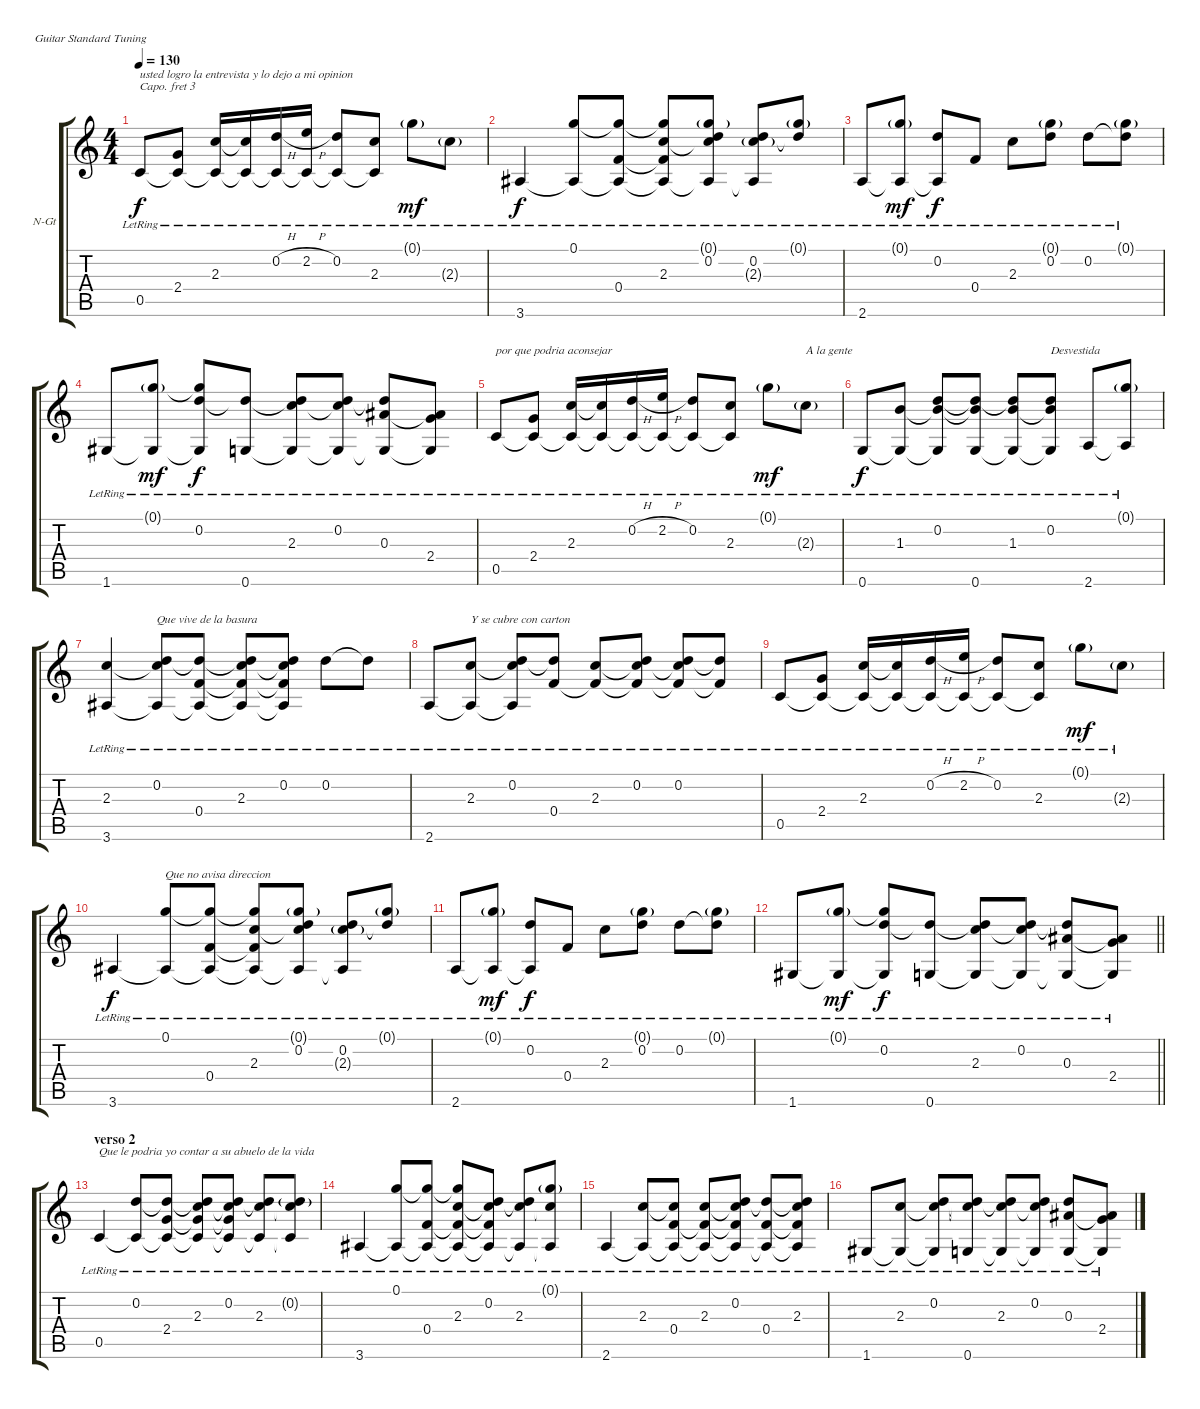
\bracketExtendMode groupsimilarinstruments
\firstSystemTrackNameOrientation horizontal
\otherSystemsTrackNameOrientation horizontal
\track ("Guitarra" "N-Gt") {instrument acousticguitarnylon}
\staff {score tabs}
\capo 3
\tuning (E4 B3 G3 D3 A2 E2)
\ts (4 4)
\tempo 130
\clef g2
\ks c
0.5{lr}.8{txt "usted logro la entrevista y lo dejo a mi opinion" dy f} (2.4{lr} 0.5{lr t}).8 (2.3{lr} 0.5{lr t}).16 (2.3{lr t} 0.5{lr t}).16 (0.2{h lr} 0.5{lr t}).16 (2.2{h lr} 0.5{lr t}).16 (0.2{lr} 0.5{lr t}).8 (2.3{lr} 0.5{lr t}).8 0.1{g lr}.8{dy mf} 2.3{g lr}.8 |
3.6{lr}.4{dy f} (0.1{lr} 3.6{lr t}).8 (0.4{lr} 0.1{lr t} 3.6{lr t}).8 (0.1{lr t} 2.3{lr} 0.4{lr t} 3.6{lr t}).8 (0.1{g} 0.2{lr} 2.3{lr t} 3.6{lr t}).8 (0.2 2.3{g lr} 3.6{lr t}).8 (0.1{g lr} 0.2{t}).8 |
2.6{lr}.8 (0.1{g lr} 2.6{lr t}).8{dy mf} (0.2{lr} 2.6{lr t}).8{dy f} 0.4{lr}.8 2.3{lr}.8 (0.1{g} 0.2{lr}).8 0.2{lr}.8 (0.1{g} 0.2{lr t}).8 |
1.6{lr}.8 (0.1{g lr} 1.6{lr t}).8{dy mf} (0.1{lr t} 0.2{lr} 1.6{lr t}).8{dy f} (0.6{lr} 0.2{lr t}).8 (0.2{lr t} 2.3{lr} 0.6{lr t}).8 (0.2{lr} 2.3{lr t} 0.6{lr t}).8 (0.2{lr t} 0.3{lr} 0.6{lr t}).8 (0.3{lr t} 2.4{lr} 0.6{lr t}).8 |
0.5{lr}.8{txt "por que podria aconsejar"} (2.4{lr} 0.5{lr t}).8 (2.3{lr} 0.5{lr t}).16 (2.3{lr t} 0.5{lr t}).16 (0.2{h lr} 0.5{lr t}).16 (2.2{h lr} 0.5{lr t}).16 (0.2{lr} 0.5{lr t}).8 (2.3{lr} 0.5{lr t}).8 0.1{g lr}.8{dy mf} 2.3{g lr}.8{txt "A la gente"} |
0.6{lr}.8{dy f} (1.3{lr} 0.6{lr t}).8 (0.2{lr} 0.6{lr t} 1.3{lr t}).8 (1.3{lr t} 0.6{lr} 0.2{lr t}).8 (0.2{lr t} 1.3{lr} 0.6{lr t}).8 (0.2{lr} 1.3{lr t} 0.6{lr t}).8{txt "Desvestida"} 2.6{lr}.8 (0.1{g lr} 2.6{lr t}).8 |
(2.3{lr} 3.6{lr}).4 (0.2{lr} 2.3{lr t} 3.6{lr t}).8{txt "Que vive de la basura"} (0.4{lr} 3.6{lr t} 0.2{lr t}).8 (0.2{lr t} 2.3{lr} 0.4{lr t} 3.6{lr t}).8 (0.2{lr} 2.3{lr t} 0.4{lr t} 3.6{lr t}).8 0.2{lr}.8 0.2{lr t}.8 |
2.6{lr}.8 (2.3{lr} 2.6{lr t}).8{txt "Y se cubre con carton"} (0.2{lr} 2.3{lr t} 2.6{lr t}).8 (0.2{lr t} 0.4{lr}).8 (2.3{lr} 0.4{lr t}).8 (0.2{lr} 2.3{lr t} 0.4{lr t}).8 (0.2{lr} 2.3{lr t} 0.4{lr t}).8 (0.2{lr t} 0.4{lr t}).8 |
0.5{lr}.8 (2.4{lr} 0.5{lr t}).8 (2.3{lr} 0.5{lr t}).16 (2.3{lr t} 0.5{lr t}).16 (0.2{h lr} 0.5{lr t}).16 (2.2{h lr} 0.5{lr t}).16 (0.2{lr} 0.5{lr t}).8 (2.3{lr} 0.5{lr t}).8 0.1{g lr}.8{dy mf} 2.3{g lr}.8 |
3.6{lr}.4{dy f} (0.1{lr} 3.6{lr t}).8{txt "Que no avisa direccion"} (0.4{lr} 0.1{lr t} 3.6{lr t}).8 (0.1{lr t} 2.3{lr} 0.4{lr t} 3.6{lr t}).8 (0.1{g} 0.2{lr} 2.3{lr t} 3.6{lr t}).8 (0.2 2.3{g lr} 3.6{lr t}).8 (0.1{g lr} 0.2{t}).8 |
2.6{lr}.8 (0.1{g lr} 2.6{lr t}).8{dy mf} (0.2{lr} 2.6{lr t}).8{dy f} 0.4{lr}.8 2.3{lr}.8 (0.1{g} 0.2{lr}).8 0.2{lr}.8 (0.1{g} 0.2{lr t}).8 |
\barLineRight lightlight
1.6{lr}.8 (0.1{g lr} 1.6{lr t}).8{dy mf} (0.1{lr t} 0.2{lr} 1.6{lr t}).8{dy f} (0.6{lr} 0.2{lr t}).8 (0.2{lr t} 2.3{lr} 0.6{lr t}).8 (0.2{lr} 2.3{lr t} 0.6{lr t}).8 (0.2{lr t} 0.3{lr} 0.6{lr t}).8 (0.3{lr t} 2.4{lr} 0.6{lr t}).8 |
\section ("" "verso 2")
0.5{lr}.4{txt "Que le podria yo contar a su abuelo de la vida"} (0.2{lr} 0.5{lr t}).8 (2.4{lr} 0.2{lr t} 0.5{lr t}).8 (0.2{lr t} 2.3{lr} 2.4{lr t} 0.5{lr t}).8 (0.2{lr} 2.3{lr t} 2.4{lr t} 0.5{lr t}).8 (0.2{lr t} 2.3{lr} 0.5{lr t}).8 (0.2{g} 2.3{lr t} 0.5{lr t}).8 |
3.6{lr}.4 (0.1{lr} 3.6{lr t}).8 (0.1{lr t} 0.4{lr} 3.6{lr t}).8 (0.1{lr t} 2.3{lr} 0.4{lr t} 3.6{lr t}).8 (0.2{lr} 2.3{lr t} 0.4{lr t} 3.6{lr t}).8 (0.2{lr t} 2.3{lr} 3.6{lr t}).8 (0.1{g lr} 2.3{lr t} 3.6{lr t}).8 |
2.6{lr}.4 (2.3{lr} 2.6{lr t}).8 (2.3{lr t} 0.4{lr} 2.6{lr t}).8 (2.3{lr} 0.4{lr t} 2.6{lr t}).8 (0.2{lr} 2.3{lr t} 0.4{lr t} 2.6{lr t}).8 (0.2{lr t} 0.4{lr} 2.6{lr t}).8 (0.2{lr t} 2.3{lr} 0.4{lr t} 2.6{lr t}).8 |
1.6{lr}.8 (2.3{lr} 1.6{lr t}).8 (0.2{lr} 1.6{lr t} 2.3{lr t}).8 (0.2{lr t} 2.3{lr t} 0.6{lr}).8 (0.2{lr t} 2.3{lr} 0.6{lr t}).8 (0.2{lr} 2.3{lr t} 0.6{lr t}).8 (0.2{lr t} 0.3{lr} 0.6{lr t}).8 (0.3{lr t} 2.4{lr} 0.6{lr t}).8
